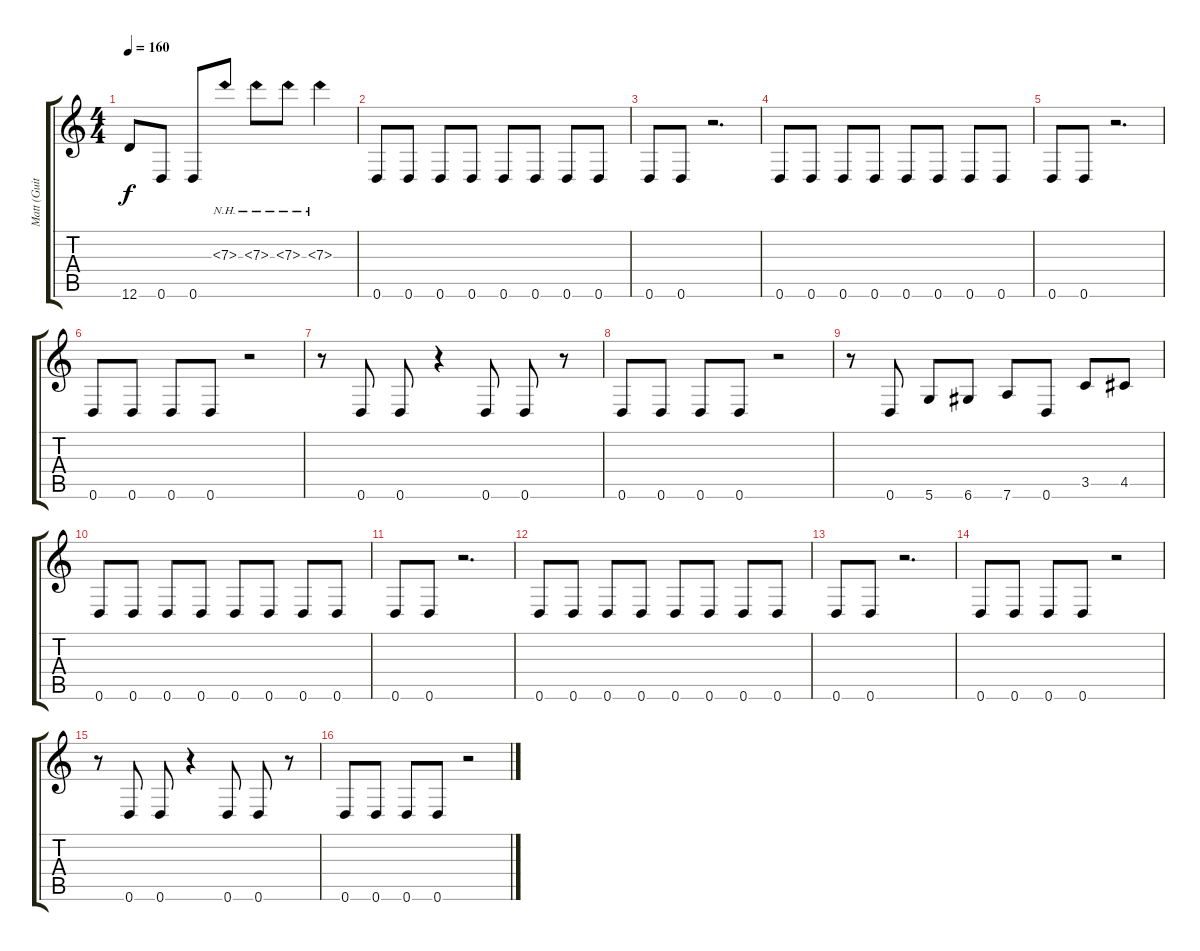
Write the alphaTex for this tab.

\track ("Matt (Guitar)" "Matt (Guit") {instrument distortionguitar}
\staff {score tabs}
\tuning (E4 B3 G3 D3 A2 D2) {hide}
\ts (4 4)
\tempo 160
\clef g2
\ks c
12.6.8{dy f} 0.6.8 0.6.8 7.3{nh}.8{balance 8} 7.3{nh}.8 7.3{nh}.8 7.3{nh}.4 |
0.6.8{balance 8} 0.6.8 0.6.8 0.6.8 0.6.8 0.6.8 0.6.8 0.6.8 |
0.6.8 0.6.8 r.2{d} |
0.6.8 0.6.8 0.6.8 0.6.8 0.6.8 0.6.8 0.6.8 0.6.8 |
0.6.8 0.6.8 r.2{d} |
0.6.8 0.6.8 0.6.8 0.6.8 r.2 |
r.8 0.6.8 0.6.8 r.4 0.6.8 0.6.8 r.8 |
0.6.8 0.6.8 0.6.8 0.6.8 r.2 |
r.8 0.6.8 5.6.8 6.6.8 7.6.8 0.6.8 3.5.8 4.5.8 |
0.6.8 0.6.8 0.6.8 0.6.8 0.6.8 0.6.8 0.6.8 0.6.8 |
0.6.8 0.6.8 r.2{d} |
0.6.8 0.6.8 0.6.8 0.6.8 0.6.8 0.6.8 0.6.8 0.6.8 |
0.6.8 0.6.8 r.2{d} |
0.6.8 0.6.8 0.6.8 0.6.8 r.2 |
r.8 0.6.8 0.6.8 r.4 0.6.8 0.6.8 r.8 |
0.6.8 0.6.8 0.6.8 0.6.8 r.2
